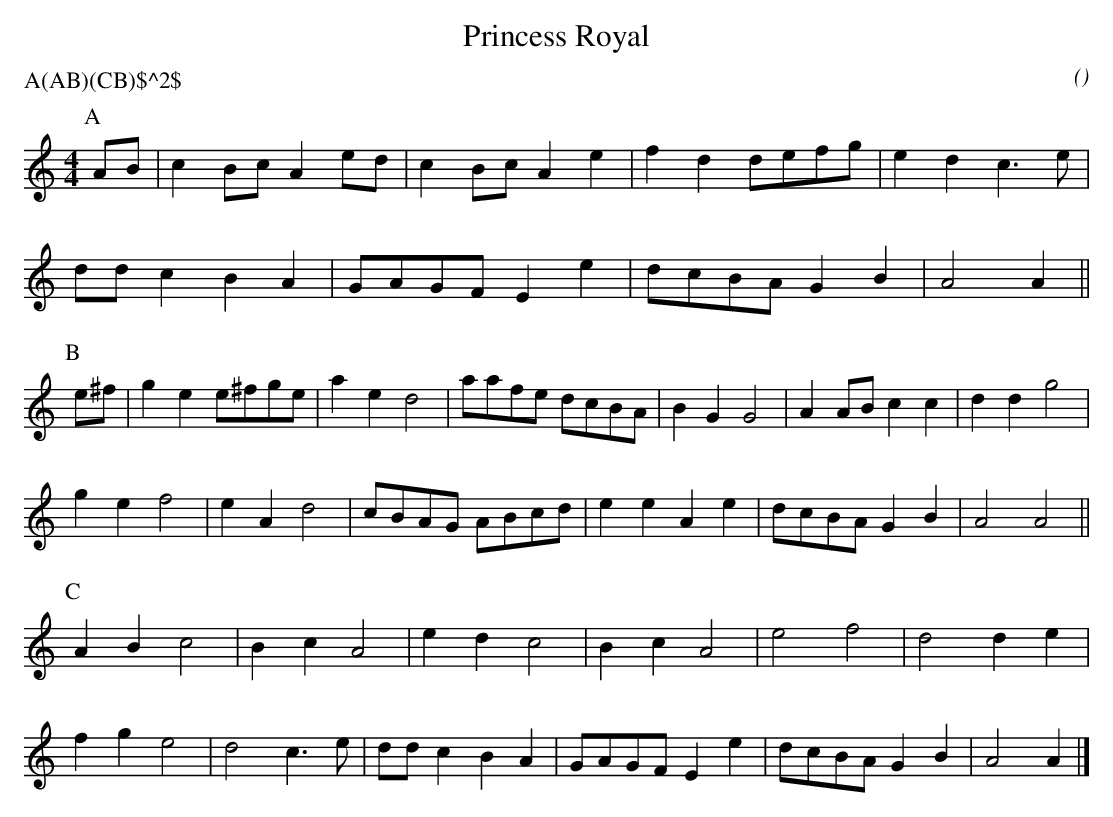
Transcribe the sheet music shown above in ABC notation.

X:1
T:Princess Royal
M:4/4
C:
O:
P:A(AB)(CB)$^2$
L:1/8
K:C
P:A
AB|c2 Bc A2 ed|c2 Bc A2 e2|f2 d2 defg|e2 d2 c3 e|
dd c2 B2 A2|GAGF E2 e2|dcBA G2 B2|A4 A2||
P:B
e^f|g2 e2 e^fge|a2 e2 d4|aafe dcBA|B2 G2 G4|\
A2 AB c2 c2|d2 d2 g4|
g2 e2 f4|e2 A2 d4|\
cBAG ABcd|e2 e2 A2 e2|dcBA G2 B2|A4 A4||
P:C
A2 B2 c4|B2 c2 A4|e2 d2 c4|B2 c2 A4|\
e4 f4|d4 d2 e2|
f2 g2 e4|d4 c3 e|\
dd c2 B2 A2|GAGF E2 e2|dcBA G2 B2|A4 A2|]
